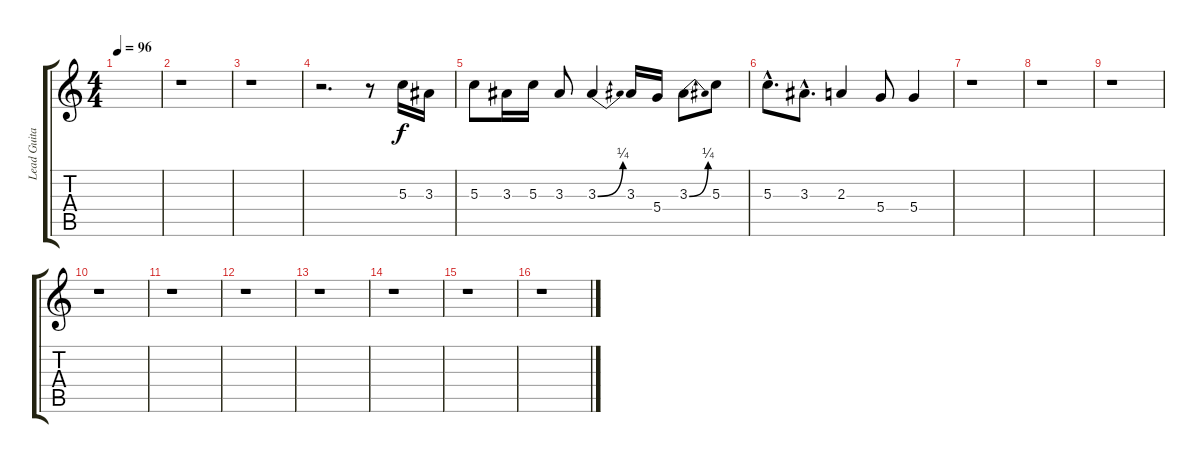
\track ("Lead Guitar" "Lead Guita") {instrument distortionguitar}
\staff {score tabs}
\tuning (E4 B3 G3 D3 A2 E2) {hide}
\ts (4 4)
\tempo 96
\clef g2
\ks c
|
r.1 |
r.1 |
r.2{d} r.8 5.3.16 3.3.16 |
5.3.8 3.3.16 5.3.16 3.3.8 3.3{be (bend 0 0 60 1)}.4 3.3.16 5.4.16 3.3{be (bend 0 0 60 1)}.8 5.3.8 |
5.3{hac}.8{d} 3.3{hac}.8{d} 2.3.4 5.4.8 5.4.4 |
r.1 |
r.1 |
r.1 |
r.1 |
r.1 |
r.1 |
r.1 |
r.1 |
r.1 |
r.1
